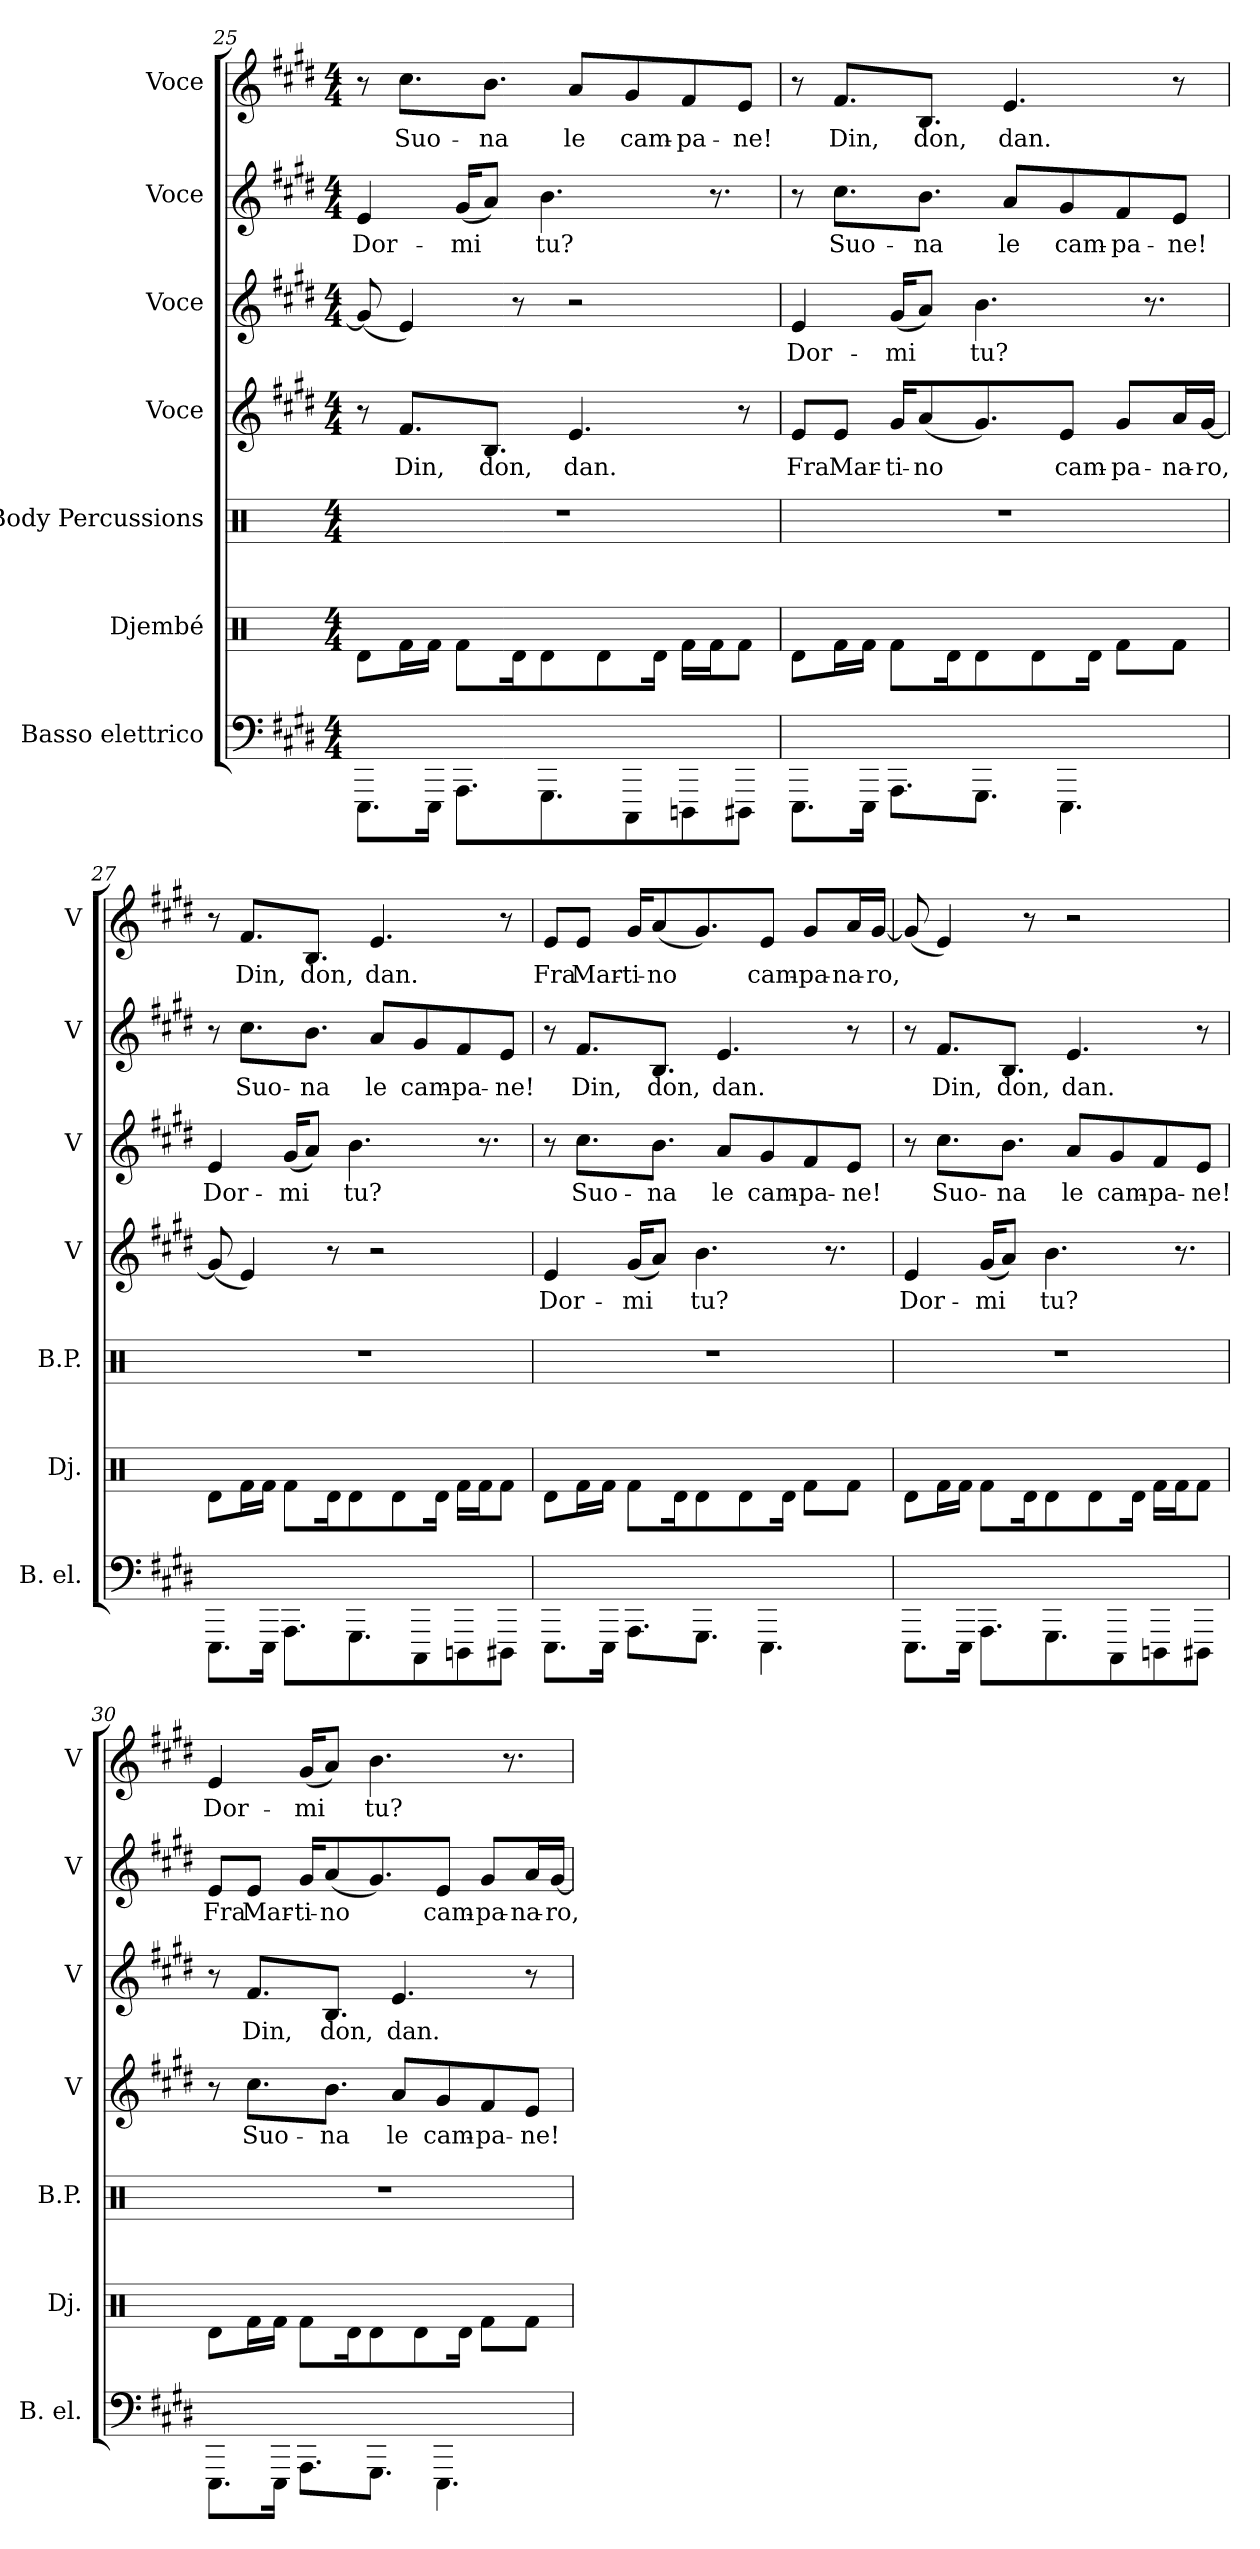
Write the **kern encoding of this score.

**kern	**kern	**kern	**kern	**text	**kern	**text	**kern	**text	**kern	**text
*part7	*part6	*part5	*part4	*part4	*part3	*part3	*part2	*part2	*part1	*part1
*staff7	*staff6	*staff5	*staff4	*staff4	*staff3	*staff3	*staff2	*staff2	*staff1	*staff1
*I"Basso elettrico	*I"Djembé	*I"Body Percussions	*I"Voce	*	*I"Voce	*	*I"Voce	*	*I"Voce	*
*I'B. el.	*I'Dj.	*I'B.P.	*I'V	*	*I'V	*	*I'V	*	*I'V	*
!!LO:PB:g=z
*	*clefX	*clefX	*clefG2	*	*clefG2	*	*clefG2	*	*clefG2	*
*ITrd7c12	*	*	*	*	*	*	*	*	*	*
*k[f#c#g#d#]	*k[]	*k[]	*k[f#c#g#d#]	*	*k[f#c#g#d#]	*	*k[f#c#g#d#]	*	*k[f#c#g#d#]	*
*M4/4	*M4/4	*M4/4	*M4/4	*	*M4/4	*	*M4/4	*	*M4/4	*
=25	=25	=25	=25	=25	=25	=25	=25	=25	=25	=25
!	!	!	!	!	!	!	!	!LO:LY:b	!	!
8.EEEE\L	8Rd\L	1r	8r	.	(>8g#/]	.	4e/	Dor-	8r	.
!	!	!	!	!LO:LY:b	!	!	!	!	!	!LO:LY:b
.	16Rf\L	.	8.f#/L	Din,	4e/)	.	.	.	8.cc#\L	Suo-
16EEEE\Jk	16Rf\JJ	.	.	.	.	.	.	.	.	.
!	!	!	!	!	!	!	!	!LO:LY:b	!	!
8.AAAA\L	8Rf\L	.	.	.	.	.	(<16g#/KL	-mi	.	.
!	!	!	!	!LO:LY:b	!	!	!	!	!	!LO:LY:b
.	.	.	8.B/J	don,	.	.	8a/J)	.	8.b\J	-na
.	16Rd\K	.	.	.	8r	.	.	.	.	.
!	!	!	!	!	!	!	!	!LO:LY:b	!	!
8.GGGG#\	8Rd\	.	.	.	.	.	4.b\	tu?	.	.
!	!	!	!	!LO:LY:b	!	!	!	!	!	!LO:LY:b
.	.	.	4.e/	dan.	2r	.	.	.	8a/L	le
.	8Rd\	.	.	.	.	.	.	.	.	.
!	!	!	!	!	!	!	!	!	!	!LO:LY:b
8CCCC#\	.	.	.	.	.	.	.	.	8g#/	cam-
.	16Rd\Jk	.	.	.	.	.	.	.	.	.
!	!	!	!	!	!	!	!	!	!	!LO:LY:b
8DDDD\	16Rf\LL	.	.	.	.	.	.	.	8f#/	-pa-
.	16Rf\J	.	.	.	.	.	8.r	.	.	.
!	!	!	!	!	!	!	!	!	!	!LO:LY:b
8DDDD#\J	8Rf\J	.	8r	.	.	.	.	.	8e/J	-ne!
=26	=26	=26	=26	=26	=26	=26	=26	=26	=26	=26
!	!	!	!	!LO:LY:b	!	!LO:LY:b	!	!	!	!
8.EEEE\L	8Rd\L	1r	8e/L	Fra	4e/	Dor-	8r	.	8r	.
!	!	!	!	!LO:LY:b	!	!	!	!LO:LY:b	!	!LO:LY:b
.	16Rf\L	.	8e/J	Mar-	.	.	8.cc#\L	Suo-	8.f#/L	Din,
16EEEE\Jk	16Rf\JJ	.	.	.	.	.	.	.	.	.
!	!	!	!	!LO:LY:b	!	!LO:LY:b	!	!	!	!
8.AAAA\L	8Rf\L	.	16g#/KL	-ti-	(<16g#/KL	-mi	.	.	.	.
!	!	!	!	!LO:LY:b	!	!	!	!LO:LY:b	!	!LO:LY:b
.	.	.	(<8a/	-no	8a/J)	.	8.b\J	-na	8.B/J	don,
.	16Rd\K	.	.	.	.	.	.	.	.	.
!	!	!	!	!	!	!LO:LY:b	!	!	!	!
8.GGGG#\J	8Rd\	.	8.g#/)	.	4.b\	tu?	.	.	.	.
!	!	!	!	!	!	!	!	!LO:LY:b	!	!LO:LY:b
.	.	.	.	.	.	.	8a/L	le	4.e/	dan.
.	8Rd\	.	.	.	.	.	.	.	.	.
!	!	!	!	!LO:LY:b	!	!	!	!LO:LY:b	!	!
4.EEEE\	.	.	8e/J	cam-	.	.	8g#/	cam-	.	.
.	16Rd\Jk	.	.	.	.	.	.	.	.	.
!	!	!	!	!LO:LY:b	!	!	!	!LO:LY:b	!	!
.	8Rf\L	.	8g#/L	-pa-	.	.	8f#/	-pa-	.	.
.	.	.	.	.	8.r	.	.	.	.	.
!	!	!	!	!LO:LY:b	!	!	!	!LO:LY:b	!	!
.	8Rf\J	.	16a/L	-na-	.	.	8e/J	-ne!	8r	.
!	!	!	!	!LO:LY:b	!	!	!	!	!	!
.	.	.	[16g#/JJ	-ro,	.	.	.	.	.	.
!!LO:LB:g=z
=27	=27	=27	=27	=27	=27	=27	=27	=27	=27	=27
!	!	!	!	!	!	!LO:LY:b	!	!	!	!
8.EEEE\L	8Rd\L	1r	(>8g#/]	.	4e/	Dor-	8r	.	8r	.
!	!	!	!	!	!	!	!	!LO:LY:b	!	!LO:LY:b
.	16Rf\L	.	4e/)	.	.	.	8.cc#\L	Suo-	8.f#/L	Din,
16EEEE\Jk	16Rf\JJ	.	.	.	.	.	.	.	.	.
!	!	!	!	!	!	!LO:LY:b	!	!	!	!
8.AAAA\L	8Rf\L	.	.	.	(<16g#/KL	-mi	.	.	.	.
!	!	!	!	!	!	!	!	!LO:LY:b	!	!LO:LY:b
.	.	.	.	.	8a/J)	.	8.b\J	-na	8.B/J	don,
.	16Rd\K	.	8r	.	.	.	.	.	.	.
!	!	!	!	!	!	!LO:LY:b	!	!	!	!
8.GGGG#\	8Rd\	.	.	.	4.b\	tu?	.	.	.	.
!	!	!	!	!	!	!	!	!LO:LY:b	!	!LO:LY:b
.	.	.	2r	.	.	.	8a/L	le	4.e/	dan.
.	8Rd\	.	.	.	.	.	.	.	.	.
!	!	!	!	!	!	!	!	!LO:LY:b	!	!
8CCCC#\	.	.	.	.	.	.	8g#/	cam-	.	.
.	16Rd\Jk	.	.	.	.	.	.	.	.	.
!	!	!	!	!	!	!	!	!LO:LY:b	!	!
8DDDD\	16Rf\LL	.	.	.	.	.	8f#/	-pa-	.	.
.	16Rf\J	.	.	.	8.r	.	.	.	.	.
!	!	!	!	!	!	!	!	!LO:LY:b	!	!
8DDDD#\J	8Rf\J	.	.	.	.	.	8e/J	-ne!	8r	.
=28	=28	=28	=28	=28	=28	=28	=28	=28	=28	=28
!	!	!	!	!LO:LY:b	!	!	!	!	!	!LO:LY:b
8.EEEE\L	8Rd\L	1r	4e/	Dor-	8r	.	8r	.	8e/L	Fra
!	!	!	!	!	!	!LO:LY:b	!	!LO:LY:b	!	!LO:LY:b
.	16Rf\L	.	.	.	8.cc#\L	Suo-	8.f#/L	Din,	8e/J	Mar-
16EEEE\Jk	16Rf\JJ	.	.	.	.	.	.	.	.	.
!	!	!	!	!LO:LY:b	!	!	!	!	!	!LO:LY:b
8.AAAA\L	8Rf\L	.	(<16g#/KL	-mi	.	.	.	.	16g#/KL	-ti-
!	!	!	!	!	!	!LO:LY:b	!	!LO:LY:b	!	!LO:LY:b
.	.	.	8a/J)	.	8.b\J	-na	8.B/J	don,	(<8a/	-no
.	16Rd\K	.	.	.	.	.	.	.	.	.
!	!	!	!	!LO:LY:b	!	!	!	!	!	!
8.GGGG#\J	8Rd\	.	4.b\	tu?	.	.	.	.	8.g#/)	.
!	!	!	!	!	!	!LO:LY:b	!	!LO:LY:b	!	!
.	.	.	.	.	8a/L	le	4.e/	dan.	.	.
.	8Rd\	.	.	.	.	.	.	.	.	.
!	!	!	!	!	!	!LO:LY:b	!	!	!	!LO:LY:b
4.EEEE\	.	.	.	.	8g#/	cam-	.	.	8e/J	cam-
.	16Rd\Jk	.	.	.	.	.	.	.	.	.
!	!	!	!	!	!	!LO:LY:b	!	!	!	!LO:LY:b
.	8Rf\L	.	.	.	8f#/	-pa-	.	.	8g#/L	-pa-
.	.	.	8.r	.	.	.	.	.	.	.
!	!	!	!	!	!	!LO:LY:b	!	!	!	!LO:LY:b
.	8Rf\J	.	.	.	8e/J	-ne!	8r	.	16a/L	-na-
!	!	!	!	!	!	!	!	!	!	!LO:LY:b
.	.	.	.	.	.	.	.	.	[16g#/JJ	-ro,
!!LO:PB:g=z
=29	=29	=29	=29	=29	=29	=29	=29	=29	=29	=29
!	!	!	!	!LO:LY:b	!	!	!	!	!	!
8.EEEE\L	8Rd\L	1r	4e/	Dor-	8r	.	8r	.	(>8g#/]	.
!	!	!	!	!	!	!LO:LY:b	!	!LO:LY:b	!	!
.	16Rf\L	.	.	.	8.cc#\L	Suo-	8.f#/L	Din,	4e/)	.
16EEEE\Jk	16Rf\JJ	.	.	.	.	.	.	.	.	.
!	!	!	!	!LO:LY:b	!	!	!	!	!	!
8.AAAA\L	8Rf\L	.	(<16g#/KL	-mi	.	.	.	.	.	.
!	!	!	!	!	!	!LO:LY:b	!	!LO:LY:b	!	!
.	.	.	8a/J)	.	8.b\J	-na	8.B/J	don,	.	.
.	16Rd\K	.	.	.	.	.	.	.	8r	.
!	!	!	!	!LO:LY:b	!	!	!	!	!	!
8.GGGG#\	8Rd\	.	4.b\	tu?	.	.	.	.	.	.
!	!	!	!	!	!	!LO:LY:b	!	!LO:LY:b	!	!
.	.	.	.	.	8a/L	le	4.e/	dan.	2r	.
.	8Rd\	.	.	.	.	.	.	.	.	.
!	!	!	!	!	!	!LO:LY:b	!	!	!	!
8CCCC#\	.	.	.	.	8g#/	cam-	.	.	.	.
.	16Rd\Jk	.	.	.	.	.	.	.	.	.
!	!	!	!	!	!	!LO:LY:b	!	!	!	!
8DDDD\	16Rf\LL	.	.	.	8f#/	-pa-	.	.	.	.
.	16Rf\J	.	8.r	.	.	.	.	.	.	.
!	!	!	!	!	!	!LO:LY:b	!	!	!	!
8DDDD#\J	8Rf\J	.	.	.	8e/J	-ne!	8r	.	.	.
=30	=30	=30	=30	=30	=30	=30	=30	=30	=30	=30
!	!	!	!	!	!	!	!	!LO:LY:b	!	!LO:LY:b
8.EEEE\L	8Rd\L	1r	8r	.	8r	.	8e/L	Fra	4e/	Dor-
!	!	!	!	!LO:LY:b	!	!LO:LY:b	!	!LO:LY:b	!	!
.	16Rf\L	.	8.cc#\L	Suo-	8.f#/L	Din,	8e/J	Mar-	.	.
16EEEE\Jk	16Rf\JJ	.	.	.	.	.	.	.	.	.
!	!	!	!	!	!	!	!	!LO:LY:b	!	!LO:LY:b
8.AAAA\L	8Rf\L	.	.	.	.	.	16g#/KL	-ti-	(<16g#/KL	-mi
!	!	!	!	!LO:LY:b	!	!LO:LY:b	!	!LO:LY:b	!	!
.	.	.	8.b\J	-na	8.B/J	don,	(<8a/	-no	8a/J)	.
.	16Rd\K	.	.	.	.	.	.	.	.	.
!	!	!	!	!	!	!	!	!	!	!LO:LY:b
8.GGGG#\J	8Rd\	.	.	.	.	.	8.g#/)	.	4.b\	tu?
!	!	!	!	!LO:LY:b	!	!LO:LY:b	!	!	!	!
.	.	.	8a/L	le	4.e/	dan.	.	.	.	.
.	8Rd\	.	.	.	.	.	.	.	.	.
!	!	!	!	!LO:LY:b	!	!	!	!LO:LY:b	!	!
4.EEEE\	.	.	8g#/	cam-	.	.	8e/J	cam-	.	.
.	16Rd\Jk	.	.	.	.	.	.	.	.	.
!	!	!	!	!LO:LY:b	!	!	!	!LO:LY:b	!	!
.	8Rf\L	.	8f#/	-pa-	.	.	8g#/L	-pa-	.	.
.	.	.	.	.	.	.	.	.	8.r	.
!	!	!	!	!LO:LY:b	!	!	!	!LO:LY:b	!	!
.	8Rf\J	.	8e/J	-ne!	8r	.	16a/L	-na-	.	.
!	!	!	!	!	!	!	!	!LO:LY:b	!	!
.	.	.	.	.	.	.	[16g#/JJ	-ro,	.	.
=	=	=	=	=	=	=	=	=	=	=
*-	*-	*-	*-	*-	*-	*-	*-	*-	*-	*-
